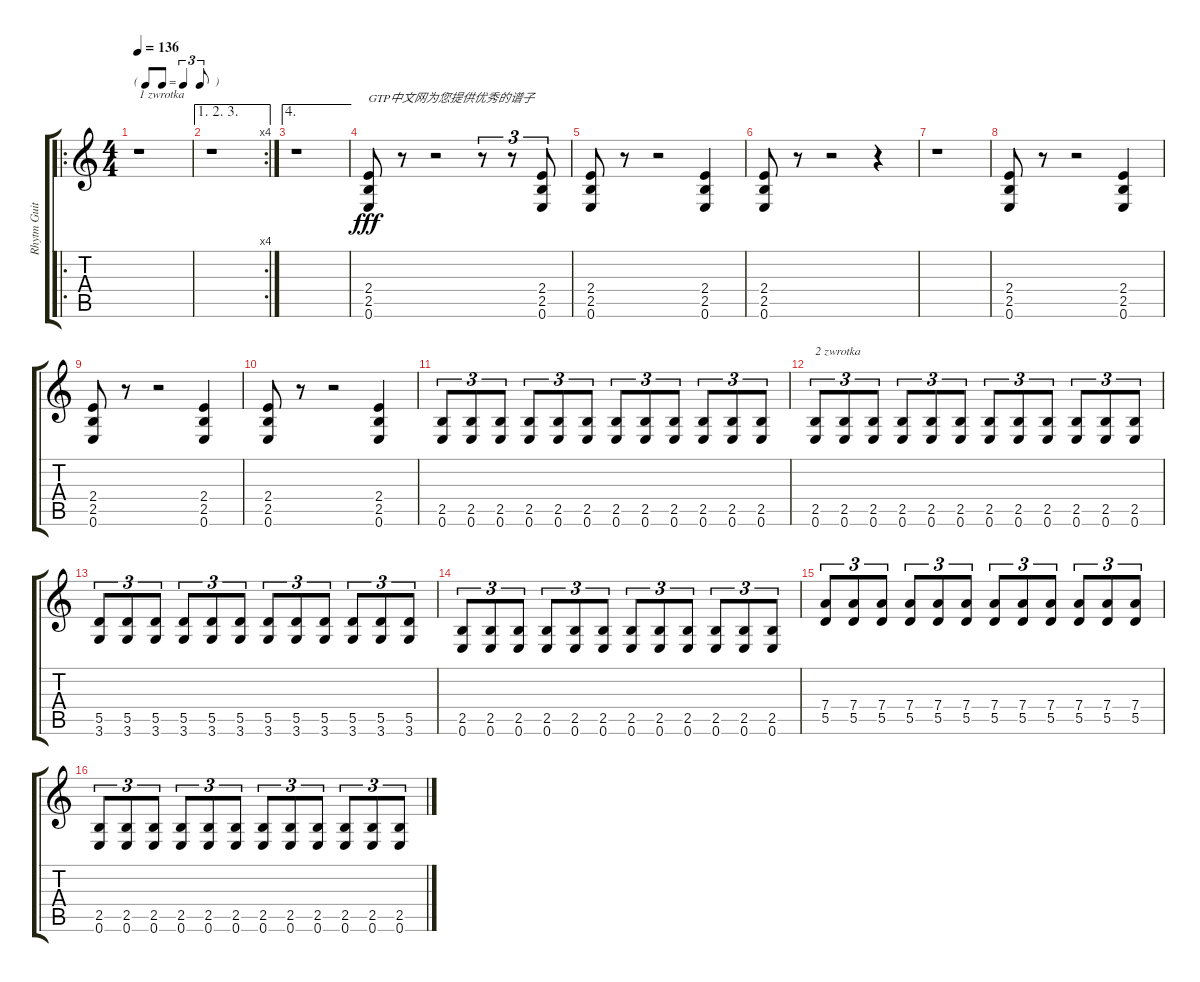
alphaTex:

\track ("Rhytm Guitar" "Rhytm Guit") {instrument distortionguitar}
\staff {score tabs}
\tuning (E4 B3 G3 D3 A2 E2) {hide}
\ro
\ts (4 4)
\tf triplet8th
\tempo 136
\clef g2
\ks c
r.1{txt "1 zwrotka" dy fff instrument distortionguitar} |
\ae (1 2 3)
\rc 4
r.1 |
\ae 4
r.1 |
(2.4 2.5 0.6).8{txt "GTP中文网为您提供优秀的谱子"} r.8 r.2 r.8{tu (3 2)} r.8{tu (3 2)} (2.4 2.5 0.6).8{tu (3 2)} |
(2.4 2.5 0.6).8 r.8 r.2 (2.4 2.5 0.6).4 |
(2.4 2.5 0.6).8 r.8 r.2 r.4 |
r.1 |
(2.4 2.5 0.6).8 r.8 r.2 (2.4 2.5 0.6).4 |
(2.4 2.5 0.6).8 r.8 r.2 (2.4 2.5 0.6).4 |
(2.4 2.5 0.6).8 r.8 r.2 (2.4 2.5 0.6).4 |
(2.5 0.6).8{tu (3 2)} (2.5 0.6).8{tu (3 2)} (2.5 0.6).8{tu (3 2)} (2.5 0.6).8{tu (3 2)} (2.5 0.6).8{tu (3 2)} (2.5 0.6).8{tu (3 2)} (2.5 0.6).8{tu (3 2)} (2.5 0.6).8{tu (3 2)} (2.5 0.6).8{tu (3 2)} (2.5 0.6).8{tu (3 2)} (2.5 0.6).8{tu (3 2)} (2.5 0.6).8{tu (3 2)} |
(2.5 0.6).8{tu (3 2) txt "2 zwrotka"} (2.5 0.6).8{tu (3 2)} (2.5 0.6).8{tu (3 2)} (2.5 0.6).8{tu (3 2)} (2.5 0.6).8{tu (3 2)} (2.5 0.6).8{tu (3 2)} (2.5 0.6).8{tu (3 2)} (2.5 0.6).8{tu (3 2)} (2.5 0.6).8{tu (3 2)} (2.5 0.6).8{tu (3 2)} (2.5 0.6).8{tu (3 2)} (2.5 0.6).8{tu (3 2)} |
(5.5 3.6).8{tu (3 2)} (5.5 3.6).8{tu (3 2)} (5.5 3.6).8{tu (3 2)} (5.5 3.6).8{tu (3 2)} (5.5 3.6).8{tu (3 2)} (5.5 3.6).8{tu (3 2)} (5.5 3.6).8{tu (3 2)} (5.5 3.6).8{tu (3 2)} (5.5 3.6).8{tu (3 2)} (5.5 3.6).8{tu (3 2)} (5.5 3.6).8{tu (3 2)} (5.5 3.6).8{tu (3 2)} |
(2.5 0.6).8{tu (3 2)} (2.5 0.6).8{tu (3 2)} (2.5 0.6).8{tu (3 2)} (2.5 0.6).8{tu (3 2)} (2.5 0.6).8{tu (3 2)} (2.5 0.6).8{tu (3 2)} (2.5 0.6).8{tu (3 2)} (2.5 0.6).8{tu (3 2)} (2.5 0.6).8{tu (3 2)} (2.5 0.6).8{tu (3 2)} (2.5 0.6).8{tu (3 2)} (2.5 0.6).8{tu (3 2)} |
(7.4 5.5).8{tu (3 2)} (7.4 5.5).8{tu (3 2)} (7.4 5.5).8{tu (3 2)} (7.4 5.5).8{tu (3 2)} (7.4 5.5).8{tu (3 2)} (7.4 5.5).8{tu (3 2)} (7.4 5.5).8{tu (3 2)} (7.4 5.5).8{tu (3 2)} (7.4 5.5).8{tu (3 2)} (7.4 5.5).8{tu (3 2)} (7.4 5.5).8{tu (3 2)} (7.4 5.5).8{tu (3 2)} |
(2.5 0.6).8{tu (3 2)} (2.5 0.6).8{tu (3 2)} (2.5 0.6).8{tu (3 2)} (2.5 0.6).8{tu (3 2)} (2.5 0.6).8{tu (3 2)} (2.5 0.6).8{tu (3 2)} (2.5 0.6).8{tu (3 2)} (2.5 0.6).8{tu (3 2)} (2.5 0.6).8{tu (3 2)} (2.5 0.6).8{tu (3 2)} (2.5 0.6).8{tu (3 2)} (2.5 0.6).8{tu (3 2)}
